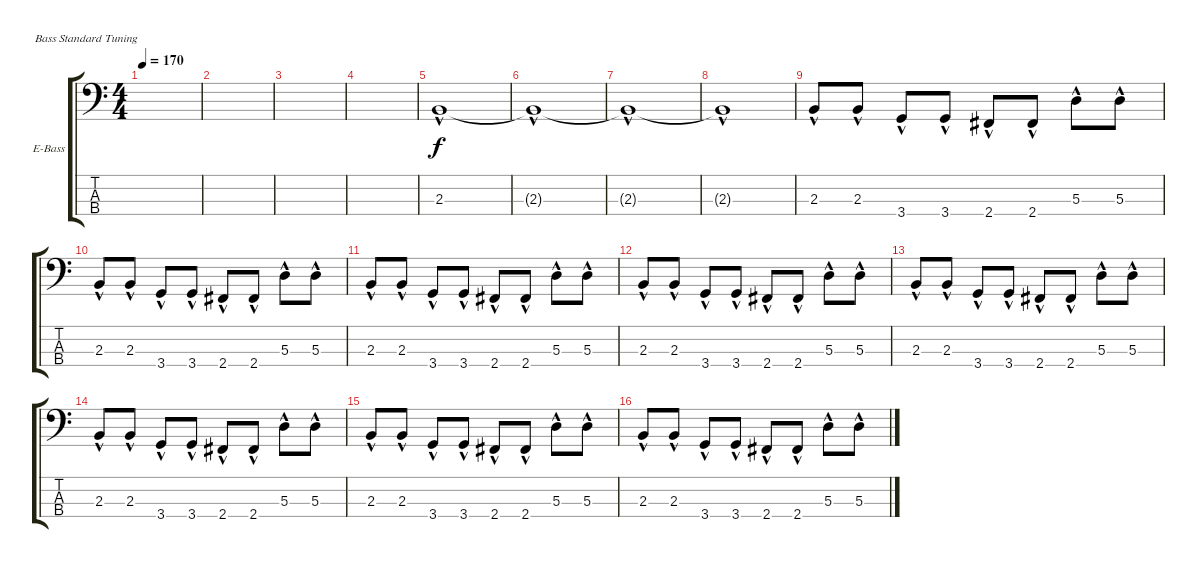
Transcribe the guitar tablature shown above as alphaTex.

\defaultSystemsLayout 4
\bracketExtendMode groupsimilarinstruments
\firstSystemTrackNameOrientation horizontal
\otherSystemsTrackNameOrientation horizontal
\track ("Electric Bass" "E-Bass") {instrument electricbassfinger}
\staff {score tabs}
\tuning (G2 D2 A1 E1)
\ts (4 4)
\tempo 170
\clef f4
\ks c
|
|
|
|
2.3{hac}.1 |
2.3{hac t}.1 |
2.3{hac t}.1 |
2.3{hac t}.1 |
2.3{hac}.8 2.3{hac}.8 3.4{hac}.8 3.4{hac}.8 2.4{hac}.8 2.4{hac}.8 5.3{hac}.8 5.3{hac}.8 |
2.3{hac}.8 2.3{hac}.8 3.4{hac}.8 3.4{hac}.8 2.4{hac}.8 2.4{hac}.8 5.3{hac}.8 5.3{hac}.8 |
2.3{hac}.8 2.3{hac}.8 3.4{hac}.8 3.4{hac}.8 2.4{hac}.8 2.4{hac}.8 5.3{hac}.8 5.3{hac}.8 |
2.3{hac}.8 2.3{hac}.8 3.4{hac}.8 3.4{hac}.8 2.4{hac}.8 2.4{hac}.8 5.3{hac}.8 5.3{hac}.8 |
2.3{hac}.8 2.3{hac}.8 3.4{hac}.8 3.4{hac}.8 2.4{hac}.8 2.4{hac}.8 5.3{hac}.8 5.3{hac}.8 |
2.3{hac}.8 2.3{hac}.8 3.4{hac}.8 3.4{hac}.8 2.4{hac}.8 2.4{hac}.8 5.3{hac}.8 5.3{hac}.8 |
2.3{hac}.8 2.3{hac}.8 3.4{hac}.8 3.4{hac}.8 2.4{hac}.8 2.4{hac}.8 5.3{hac}.8 5.3{hac}.8 |
2.3{hac}.8 2.3{hac}.8 3.4{hac}.8 3.4{hac}.8 2.4{hac}.8 2.4{hac}.8 5.3{hac}.8 5.3{hac}.8
